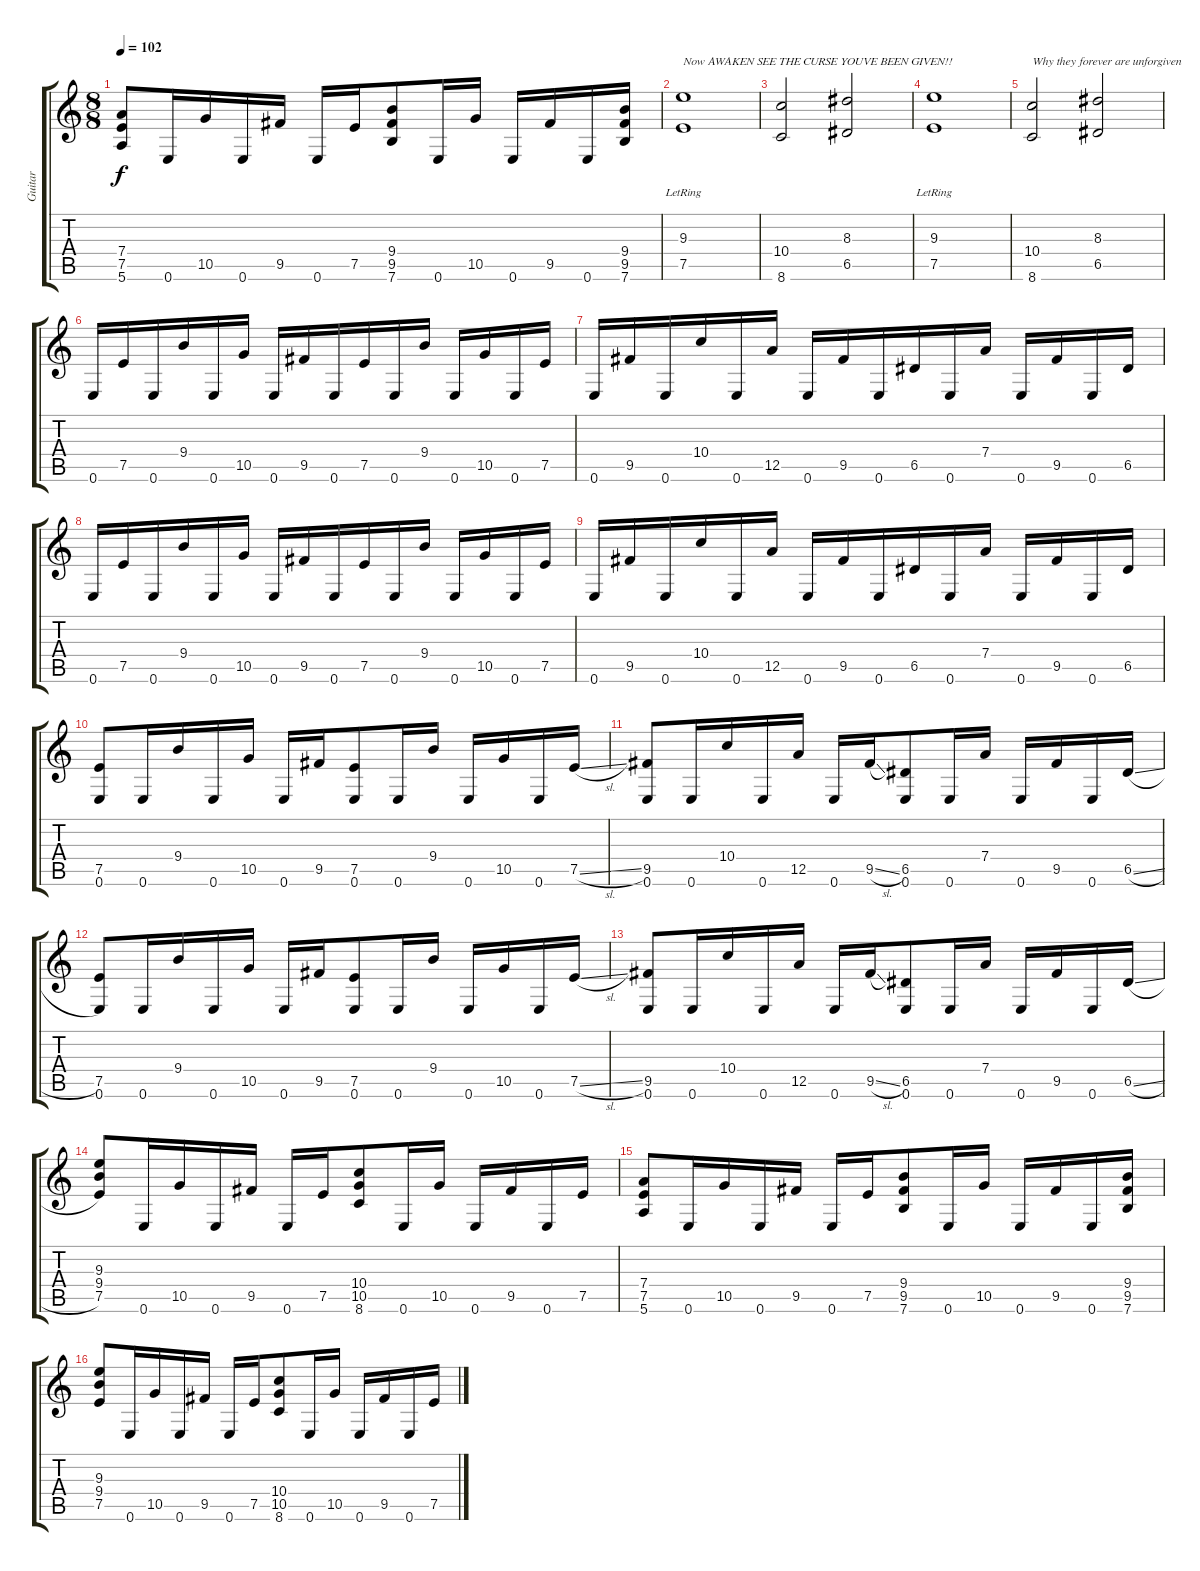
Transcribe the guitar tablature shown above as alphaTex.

\track ("Guitar" "Guitar") {instrument distortionguitar}
\staff {score tabs}
\tuning (E4 B3 G3 D3 A2 E2) {hide}
\ts (8 8)
\tempo 102
\clef g2
\ks c
(7.4 7.5 5.6).8{dy f} 0.6.16 10.5.16 0.6.16 9.5.16 0.6.16 7.5.16 (9.4 9.5 7.6).8 0.6.16 10.5.16 0.6.16 9.5.16 0.6.16 (9.4 9.5 7.6).16 |
(9.3{lr} 7.5{lr}).1{txt "Now AWAKEN SEE THE CURSE YOUVE BEEN GIVEN!!"} |
(10.4 8.6).2 (8.3 6.5).2 |
(9.3{lr} 7.5{lr}).1 |
(10.4 8.6).2{txt "Why they forever are unforgiven"} (8.3 6.5).2 |
0.6.16 7.5.16 0.6.16 9.4.16 0.6.16 10.5.16 0.6.16 9.5.16 0.6.16 7.5.16 0.6.16 9.4.16 0.6.16 10.5.16 0.6.16 7.5.16 |
0.6.16 9.5.16 0.6.16 10.4.16 0.6.16 12.5.16 0.6.16 9.5.16 0.6.16 6.5.16 0.6.16 7.4.16 0.6.16 9.5.16 0.6.16 6.5.16 |
0.6.16 7.5.16 0.6.16 9.4.16 0.6.16 10.5.16 0.6.16 9.5.16 0.6.16 7.5.16 0.6.16 9.4.16 0.6.16 10.5.16 0.6.16 7.5.16 |
0.6.16 9.5.16 0.6.16 10.4.16 0.6.16 12.5.16 0.6.16 9.5.16 0.6.16 6.5.16 0.6.16 7.4.16 0.6.16 9.5.16 0.6.16 6.5.16 |
(7.5 0.6).8 0.6.16 9.4.16 0.6.16 10.5.16 0.6.16 9.5.16 (7.5 0.6).8 0.6.16 9.4.16 0.6.16 10.5.16 0.6.16 7.5{sl}.16 |
(9.5 0.6).8 0.6.16 10.4.16 0.6.16 12.5.16 0.6.16 9.5{sl}.16 (6.5 0.6).8 0.6.16 7.4.16 0.6.16 9.5.16 0.6.16 6.5{sl}.16 |
(7.5 0.6).8 0.6.16 9.4.16 0.6.16 10.5.16 0.6.16 9.5.16 (7.5 0.6).8 0.6.16 9.4.16 0.6.16 10.5.16 0.6.16 7.5{sl}.16 |
(9.5 0.6).8 0.6.16 10.4.16 0.6.16 12.5.16 0.6.16 9.5{sl}.16 (6.5 0.6).8 0.6.16 7.4.16 0.6.16 9.5.16 0.6.16 6.5{sl}.16 |
(9.3 9.4 7.5).8 0.6.16 10.5.16 0.6.16 9.5.16 0.6.16 7.5.16 (10.4 10.5 8.6).8 0.6.16 10.5.16 0.6.16 9.5.16 0.6.16 7.5.16 |
(7.4 7.5 5.6).8 0.6.16 10.5.16 0.6.16 9.5.16 0.6.16 7.5.16 (9.4 9.5 7.6).8 0.6.16 10.5.16 0.6.16 9.5.16 0.6.16 (9.4 9.5 7.6).16 |
(9.3 9.4 7.5).8 0.6.16 10.5.16 0.6.16 9.5.16 0.6.16 7.5.16 (10.4 10.5 8.6).8 0.6.16 10.5.16 0.6.16 9.5.16 0.6.16 7.5.16
